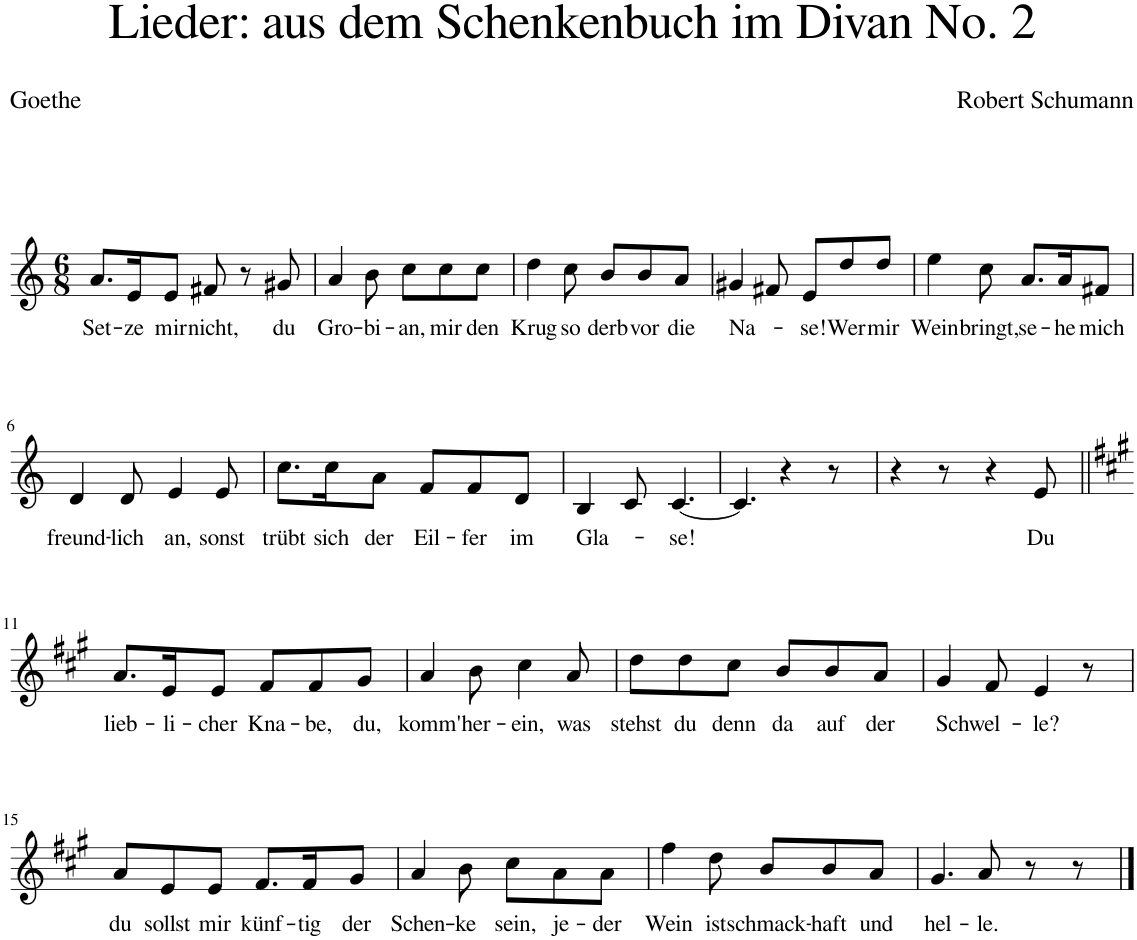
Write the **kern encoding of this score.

**kern	**text
*part1	*part1
*staff1	*staff1
*I"Piano	*
*I'Pno	*
*clefG2	*
*k[]	*
*M6/8	*
=1	=1
!	!LO:LY:b
8.a/L	Set-
!	!LO:LY:b
16e/K	-ze
!	!LO:LY:b
8e/J	mir
!	!LO:LY:b
8f#X/	nicht,
8r	.
!	!LO:LY:b
8g#X/	du
=2	=2
!	!LO:LY:b
4a/	Gro-
!	!LO:LY:b
8b\	-bi-
!	!LO:LY:b
8cc\L	-an,
!	!LO:LY:b
8cc\	mir
!	!LO:LY:b
8cc\J	den
=3	=3
!	!LO:LY:b
4dd\	Krug
!	!LO:LY:b
8cc\	so
!	!LO:LY:b
8b/L	derb
!	!LO:LY:b
8b/	vor
!	!LO:LY:b
8a/J	die
=4	=4
!	!LO:LY:b
4g#X/	Na-
8f#X/	.
!	!LO:LY:b
8e/L	-se!
!	!LO:LY:b
8dd/	Wer
!	!LO:LY:b
8dd/J	mir
=5	=5
!	!LO:LY:b
4ee\	Wein
!	!LO:LY:b
8cc\	bringt,
!	!LO:LY:b
8.a/L	se-
!	!LO:LY:b
16a/K	he
!	!LO:LY:b
8f#X/J	mich
!!LO:LB:g=z
=6	=6
!	!LO:LY:b
4d/	freund-
!	!LO:LY:b
8d/	-lich
!	!LO:LY:b
4e/	an,
!	!LO:LY:b
8e/	sonst
=7	=7
!	!LO:LY:b
8.cc\L	trübt
!	!LO:LY:b
16cc\K	sich
!	!LO:LY:b
8a\J	der
!	!LO:LY:b
8f/L	Eil-
!	!LO:LY:b
8f/	-fer
!	!LO:LY:b
8d/J	im
=8	=8
!	!LO:LY:b
4B/	Gla-
8c/	.
!	!LO:LY:b
[4.c/	se!
=9	=9
4.c/]	.
4r	.
8r	.
=10	=10
4r	.
8r	.
4r	.
!	!LO:LY:b
8e/	Du
!!LO:LB:g=z
=11||	=11||
*k[f#c#g#]	*
!	!LO:LY:b
8.a/L	lieb-
!	!LO:LY:b
16e/K	-li-
!	!LO:LY:b
8e/J	-cher
!	!LO:LY:b
8f#/L	Kna-
!	!LO:LY:b
8f#/	-be,
!	!LO:LY:b
8g#/J	du,
=12	=12
!	!LO:LY:b
4a/	komm'
!	!LO:LY:b
8b\	her-
!	!LO:LY:b
4cc#\	-ein,
!	!LO:LY:b
8a/	was
=13	=13
!	!LO:LY:b
8dd\L	stehst
!	!LO:LY:b
8dd\	du
!	!LO:LY:b
8cc#\J	denn
!	!LO:LY:b
8b/L	da
!	!LO:LY:b
8b/	auf
!	!LO:LY:b
8a/J	der
=14	=14
!	!LO:LY:b
4g#/	Schwel-
8f#/	.
!	!LO:LY:b
4e/	le?
8r	.
!!LO:LB:g=z
=15	=15
!	!LO:LY:b
8a/L	du
!	!LO:LY:b
8e/	sollst
!	!LO:LY:b
8e/J	mir
!	!LO:LY:b
8.f#/L	künf-
!	!LO:LY:b
16f#/K	tig
!	!LO:LY:b
8g#/J	der
=16	=16
!	!LO:LY:b
4a/	Schen-
!	!LO:LY:b
8b\	-ke
!	!LO:LY:b
8cc#\L	sein,
!	!LO:LY:b
8a\	je-
!	!LO:LY:b
8a\J	-der
=17	=17
!	!LO:LY:b
4ff#\	Wein
!	!LO:LY:b
8dd\	ist
!	!LO:LY:b
8b/L	schmack-
!	!LO:LY:b
8b/	-haft
!	!LO:LY:b
8a/J	und
=18	=18
!	!LO:LY:b
4.g#/	hel-
!	!LO:LY:b
8a/	-le.
8r	.
8r	.
==	==
*-	*-
